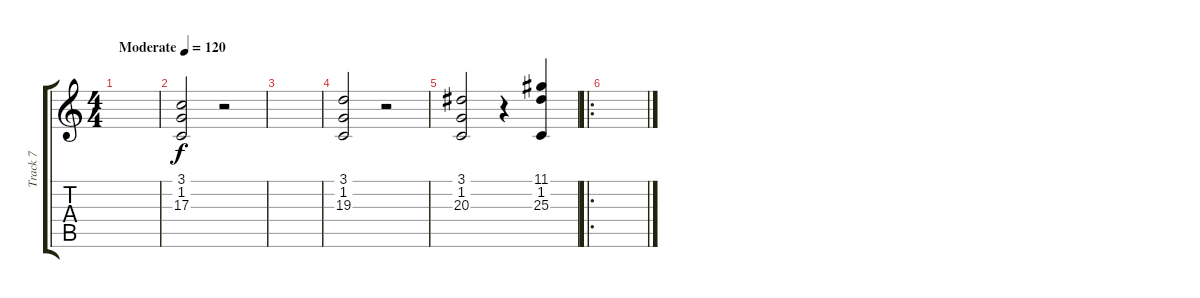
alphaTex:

\track ("Track 7" "Track 7") {instrument stringensemble2}
\staff {score tabs}
\tuning (E4 B3 G3 D3 A2 E2) {hide}
\ts (4 4)
\tempo (120 "Moderate")
\clef g2
\ks c
|
(3.1 1.2 17.3).2 r.2 |
|
(3.1 1.2 19.3).2 r.2 |
(3.1 1.2 20.3).2 r.4 (11.1 1.2 25.3).4 |
\ro
